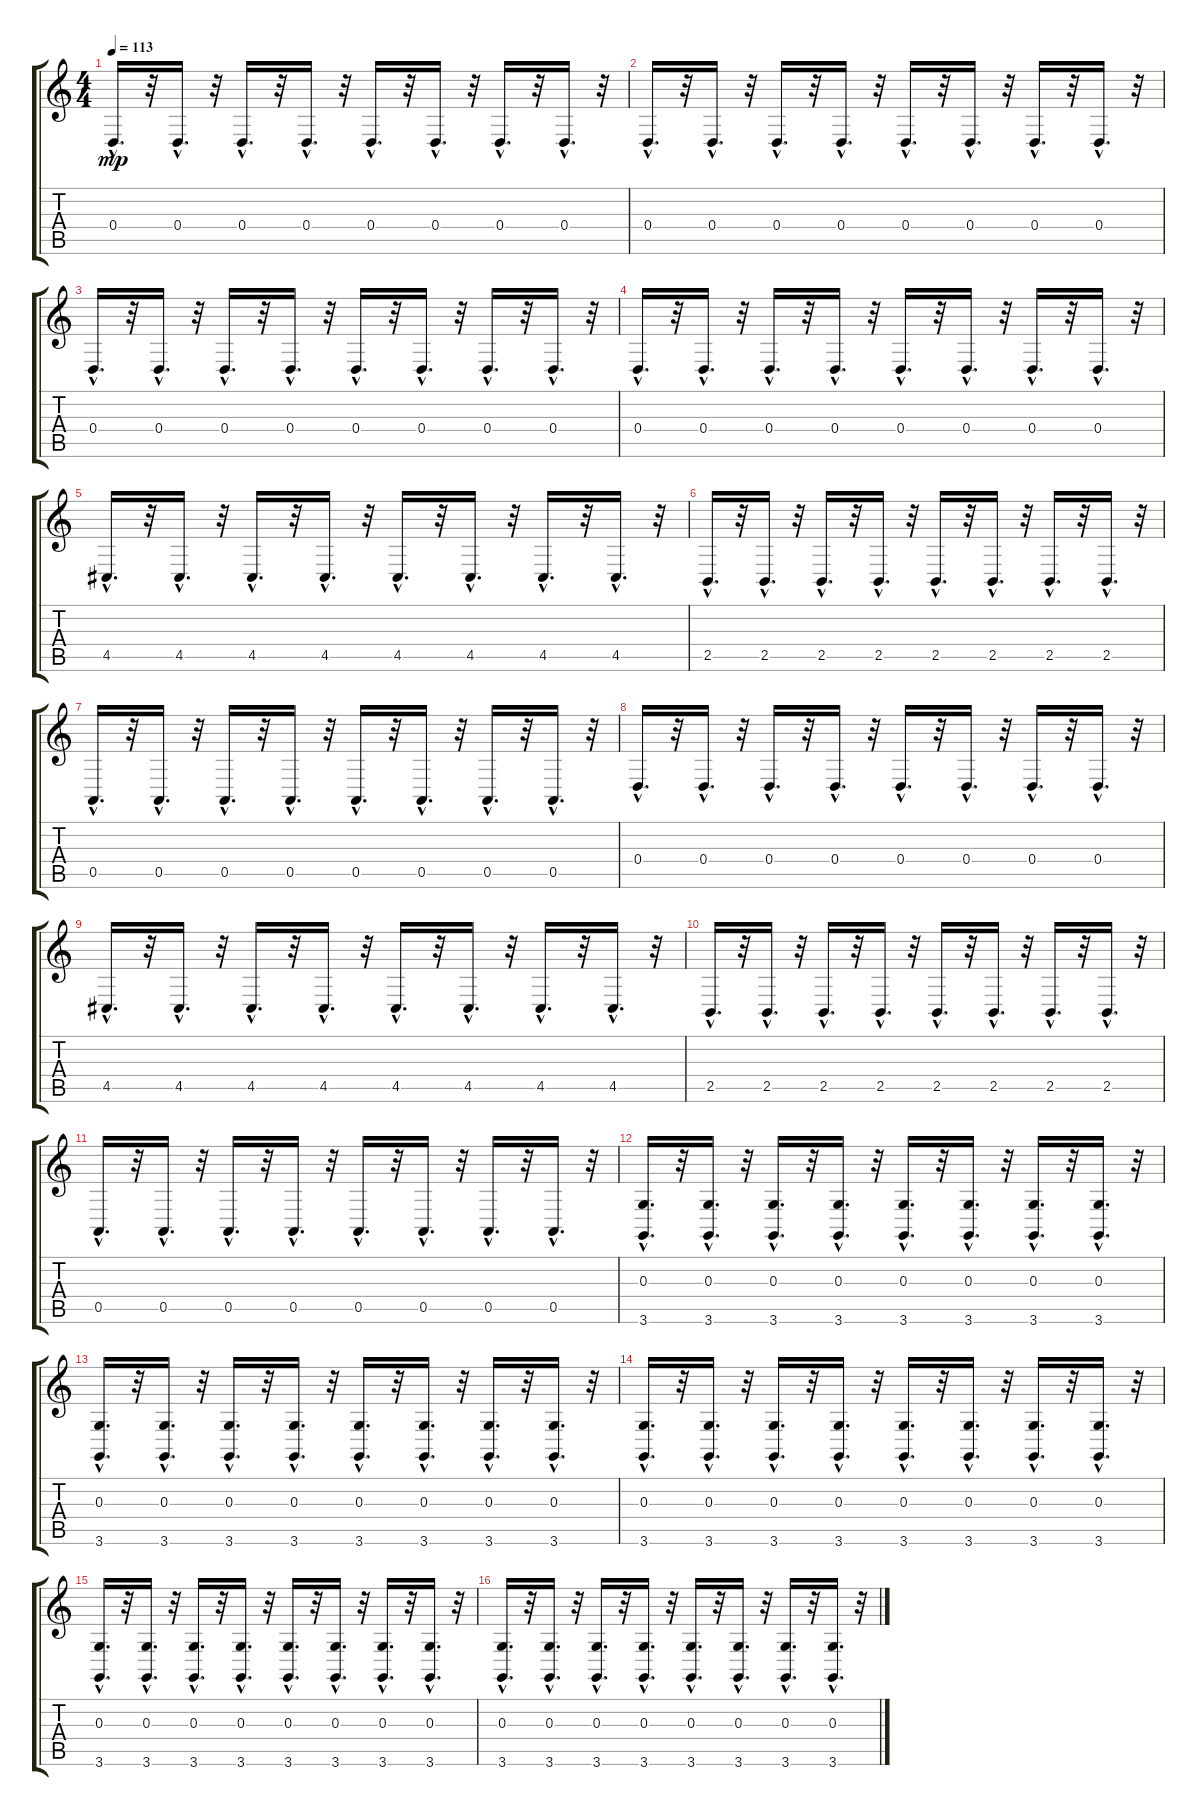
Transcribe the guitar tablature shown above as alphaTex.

\track "" {instrument brightacousticpiano}
\staff {score tabs}
\tuning (E4 B3 G3 D3 A2 E2) {hide}
\ts (4 4)
\tempo 113
\clef g2
\ks c
0.4{hac}.16{d dy mp} r.32 0.4{hac}.16{d} r.32 0.4{hac}.16{d} r.32 0.4{hac}.16{d} r.32 0.4{hac}.16{d} r.32 0.4{hac}.16{d} r.32 0.4{hac}.16{d} r.32 0.4{hac}.16{d} r.32 |
0.4{hac}.16{d} r.32 0.4{hac}.16{d} r.32 0.4{hac}.16{d} r.32 0.4{hac}.16{d} r.32 0.4{hac}.16{d} r.32 0.4{hac}.16{d} r.32 0.4{hac}.16{d} r.32 0.4{hac}.16{d} r.32 |
0.4{hac}.16{d} r.32 0.4{hac}.16{d} r.32 0.4{hac}.16{d} r.32 0.4{hac}.16{d} r.32 0.4{hac}.16{d} r.32 0.4{hac}.16{d} r.32 0.4{hac}.16{d} r.32 0.4{hac}.16{d} r.32 |
0.4{hac}.16{d} r.32 0.4{hac}.16{d} r.32 0.4{hac}.16{d} r.32 0.4{hac}.16{d} r.32 0.4{hac}.16{d} r.32 0.4{hac}.16{d} r.32 0.4{hac}.16{d} r.32 0.4{hac}.16{d} r.32 |
4.5{hac}.16{d} r.32 4.5{hac}.16{d} r.32 4.5{hac}.16{d} r.32 4.5{hac}.16{d} r.32 4.5{hac}.16{d} r.32 4.5{hac}.16{d} r.32 4.5{hac}.16{d} r.32 4.5{hac}.16{d} r.32 |
2.5{hac}.16{d} r.32 2.5{hac}.16{d} r.32 2.5{hac}.16{d} r.32 2.5{hac}.16{d} r.32 2.5{hac}.16{d} r.32 2.5{hac}.16{d} r.32 2.5{hac}.16{d} r.32 2.5{hac}.16{d} r.32 |
0.5{hac}.16{d} r.32 0.5{hac}.16{d} r.32 0.5{hac}.16{d} r.32 0.5{hac}.16{d} r.32 0.5{hac}.16{d} r.32 0.5{hac}.16{d} r.32 0.5{hac}.16{d} r.32 0.5{hac}.16{d} r.32 |
0.4{hac}.16{d} r.32 0.4{hac}.16{d} r.32 0.4{hac}.16{d} r.32 0.4{hac}.16{d} r.32 0.4{hac}.16{d} r.32 0.4{hac}.16{d} r.32 0.4{hac}.16{d} r.32 0.4{hac}.16{d} r.32 |
4.5{hac}.16{d} r.32 4.5{hac}.16{d} r.32 4.5{hac}.16{d} r.32 4.5{hac}.16{d} r.32 4.5{hac}.16{d} r.32 4.5{hac}.16{d} r.32 4.5{hac}.16{d} r.32 4.5{hac}.16{d} r.32 |
2.5{hac}.16{d} r.32 2.5{hac}.16{d} r.32 2.5{hac}.16{d} r.32 2.5{hac}.16{d} r.32 2.5{hac}.16{d} r.32 2.5{hac}.16{d} r.32 2.5{hac}.16{d} r.32 2.5{hac}.16{d} r.32 |
0.5{hac}.16{d} r.32 0.5{hac}.16{d} r.32 0.5{hac}.16{d} r.32 0.5{hac}.16{d} r.32 0.5{hac}.16{d} r.32 0.5{hac}.16{d} r.32 0.5{hac}.16{d} r.32 0.5{hac}.16{d} r.32 |
(0.3{hac} 3.6{hac}).16{d} r.32 (0.3{hac} 3.6{hac}).16{d} r.32 (0.3{hac} 3.6{hac}).16{d} r.32 (0.3{hac} 3.6{hac}).16{d} r.32 (0.3{hac} 3.6{hac}).16{d} r.32 (0.3{hac} 3.6{hac}).16{d} r.32 (0.3{hac} 3.6{hac}).16{d} r.32 (0.3{hac} 3.6{hac}).16{d} r.32 |
(0.3{hac} 3.6{hac}).16{d} r.32 (0.3{hac} 3.6{hac}).16{d} r.32 (0.3{hac} 3.6{hac}).16{d} r.32 (0.3{hac} 3.6{hac}).16{d} r.32 (0.3{hac} 3.6{hac}).16{d} r.32 (0.3{hac} 3.6{hac}).16{d} r.32 (0.3{hac} 3.6{hac}).16{d} r.32 (0.3{hac} 3.6{hac}).16{d} r.32 |
(0.3{hac} 3.6{hac}).16{d} r.32 (0.3{hac} 3.6{hac}).16{d} r.32 (0.3{hac} 3.6{hac}).16{d} r.32 (0.3{hac} 3.6{hac}).16{d} r.32 (0.3{hac} 3.6{hac}).16{d} r.32 (0.3{hac} 3.6{hac}).16{d} r.32 (0.3{hac} 3.6{hac}).16{d} r.32 (0.3{hac} 3.6{hac}).16{d} r.32 |
(0.3{hac} 3.6{hac}).16{d} r.32 (0.3{hac} 3.6{hac}).16{d} r.32 (0.3{hac} 3.6{hac}).16{d} r.32 (0.3{hac} 3.6{hac}).16{d} r.32 (0.3{hac} 3.6{hac}).16{d} r.32 (0.3{hac} 3.6{hac}).16{d} r.32 (0.3{hac} 3.6{hac}).16{d} r.32 (0.3{hac} 3.6{hac}).16{d} r.32 |
(0.3{hac} 3.6{hac}).16{d} r.32 (0.3{hac} 3.6{hac}).16{d} r.32 (0.3{hac} 3.6{hac}).16{d} r.32 (0.3{hac} 3.6{hac}).16{d} r.32 (0.3{hac} 3.6{hac}).16{d} r.32 (0.3{hac} 3.6{hac}).16{d} r.32 (0.3{hac} 3.6{hac}).16{d} r.32 (0.3{hac} 3.6{hac}).16{d} r.32
